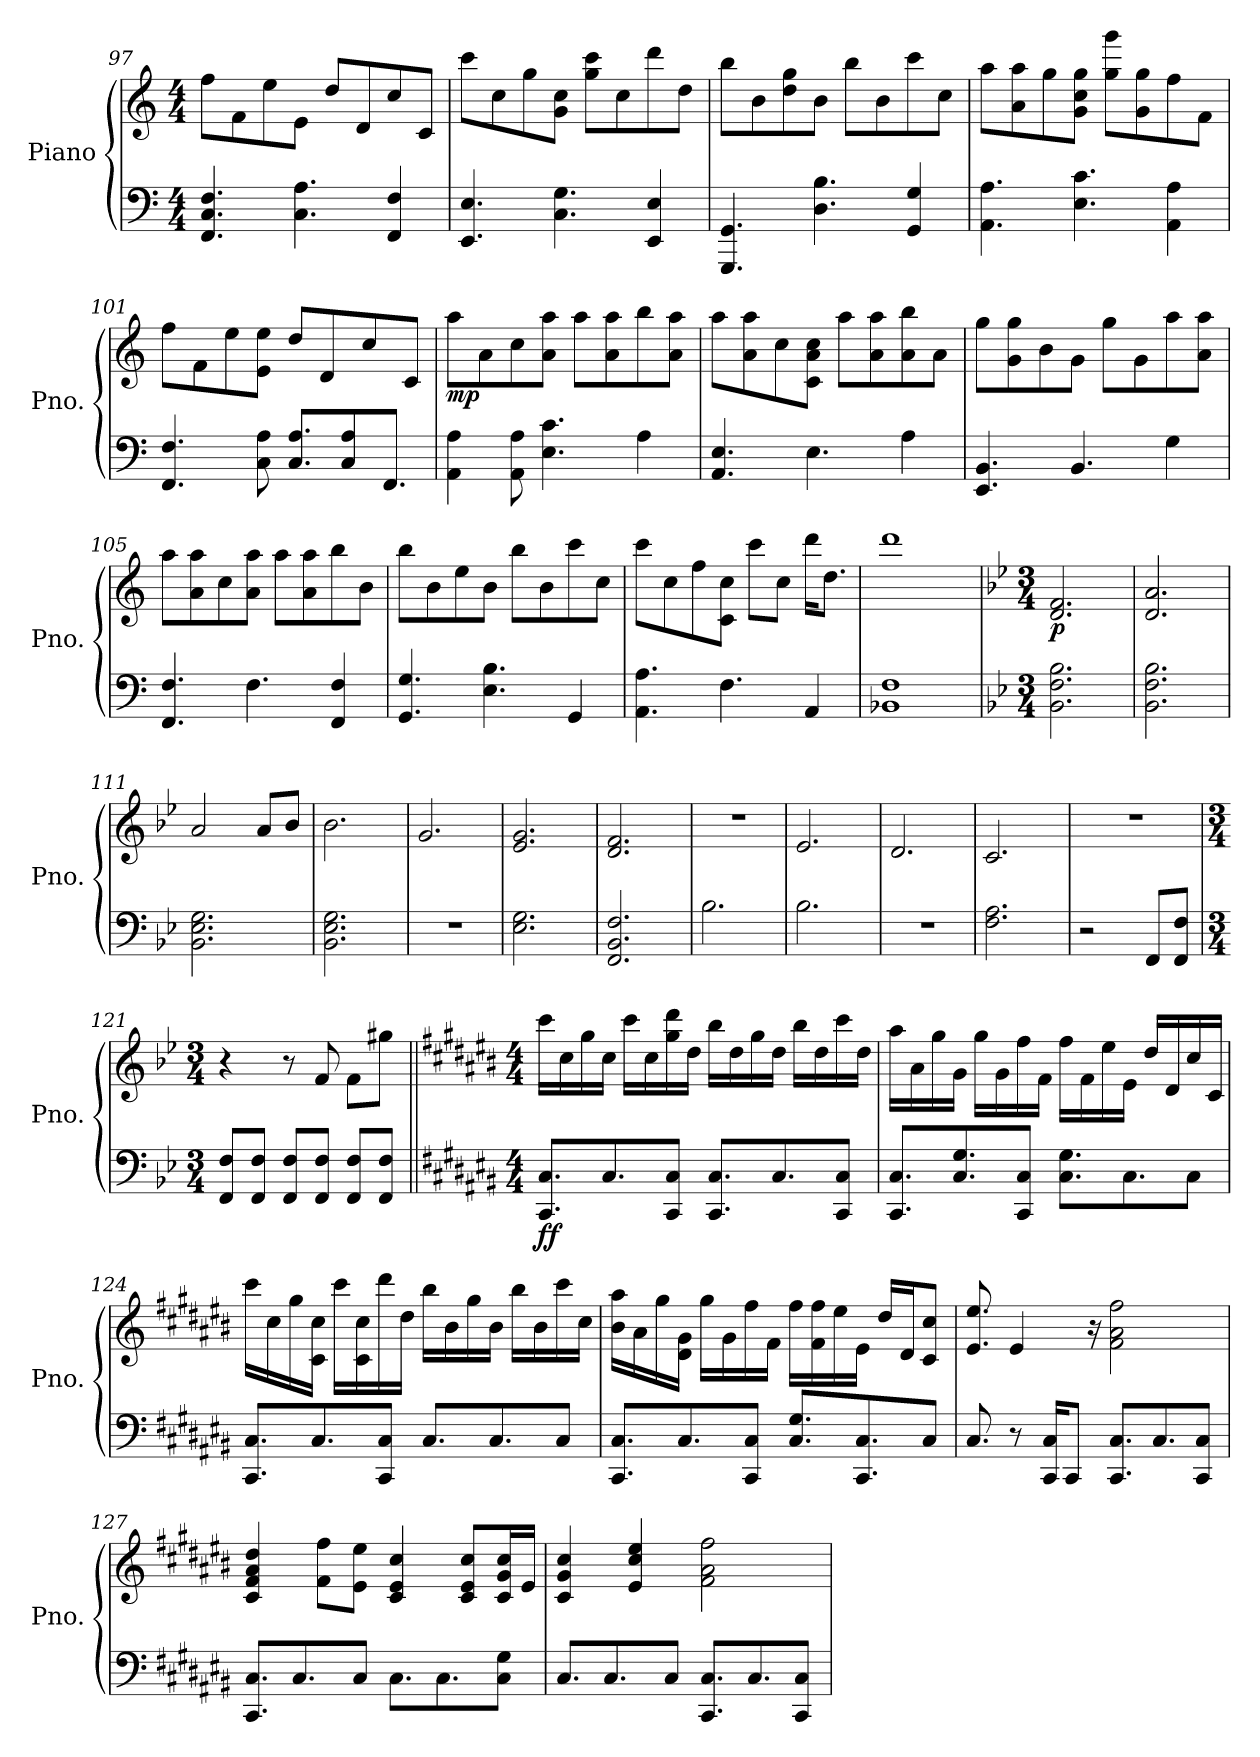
**kern	**kern	**dynam
*part1	*part1	*part1
*staff2	*staff1	*staff1/2
*I"Piano	*	*
*I'Pno.	*	*
!!LO:PB:g=z
*clefF4	*clefG2	*
*k[]	*k[]	*
*M4/4	*M4/4	*
=97	=97	=97
4.FF/ 4.C/ 4.F/	8ff\L	.
.	8f\	.
.	8ee\	.
4.C\ 4.A\	8e\J	.
.	8dd/L	.
.	8d/	.
4FF/ 4F/	8cc/	.
.	8c/J	.
=98	=98	=98
4.EE/ 4.E/	8ccc\L	.
.	8cc\	.
.	8gg\	.
4.C\ 4.G\	8g\ 8cc\J	.
.	8gg\ 8ccc\L	.
.	8cc\	.
4EE/ 4E/	8ddd\	.
.	8dd\J	.
=99	=99	=99
4.GGG/ 4.GG/	8bb\L	.
.	8b\	.
.	8dd\ 8gg\	.
4.D\ 4.B\	8b\J	.
.	8bb\L	.
.	8b\	.
4GG/ 4G/	8ccc\	.
.	8cc\J	.
=100	=100	=100
4.AA\ 4.A\	8aa\L	.
.	8a\ 8aa\	.
.	8gg\	.
4.E\ 4.c\	8g\ 8cc\ 8gg\J	.
.	8gg\ 8ggg\L	.
.	8g\ 8gg\	.
4AA\ 4A\	8ff\	.
.	8f\J	.
=101	=101	=101
4.FF/ 4.F/	8ff\L	.
.	8f\	.
.	8ee\	.
8C\ 8A\	8e\ 8ee\J	.
8.C/ 8.A/L	8dd/L	.
.	8d/	.
8C/ 8A/	.	.
.	8cc/	.
8.FF/J	.	.
.	8c/J	.
!!LO:LB:g=z
=102	=102	=102
!	!	!LO:DY:b
4AA\ 4A\	8aa\L	mp
.	8a\	.
8AA\ 8A\	8cc\	.
4.E\ 4.c\	8a\ 8aa\J	.
.	8aa\L	.
.	8a\ 8aa\	.
4A\	8bb\	.
.	8a\ 8aa\J	.
=103	=103	=103
4.AA/ 4.E/	8aa\L	.
.	8a\ 8aa\	.
.	8cc\	.
4.E\	8c\ 8a\ 8cc\J	.
.	8aa\L	.
.	8a\ 8aa\	.
4A\	8a\ 8bb\	.
.	8a\J	.
=104	=104	=104
4.EE/ 4.BB/	8gg\L	.
.	8g\ 8gg\	.
.	8b\	.
4.BB/	8g\J	.
.	8gg\L	.
.	8g\	.
4G\	8aa\	.
.	8a\ 8aa\J	.
=105	=105	=105
4.FF/ 4.F/	8aa\L	.
.	8a\ 8aa\	.
.	8cc\	.
4.F\	8a\ 8aa\J	.
.	8aa\L	.
.	8a\ 8aa\	.
4FF/ 4F/	8bb\	.
.	8b\J	.
=106	=106	=106
4.GG/ 4.G/	8bb\L	.
.	8b\	.
.	8ee\	.
4.E\ 4.B\	8b\J	.
.	8bb\L	.
.	8b\	.
4GG/	8ccc\	.
.	8cc\J	.
!!LO:LB:g=z
=107	=107	=107
4.AA\ 4.A\	8ccc\L	.
.	8cc\	.
.	8ff\	.
4.F\	8c\ 8cc\J	.
.	8ccc\L	.
.	8cc\J	.
4AA/	16ddd\KL	.
.	8.dd\J	.
=108	=108	=108
1BB-X 1F	1ddd	.
=109	=109	=109
*k[b-e-]	*k[b-e-]	*
*M3/4	*M3/4	*
!	!	!LO:DY:b
2.BB-\ 2.F\ 2.B-\	2.d/ 2.f/	p
=110	=110	=110
2.BB-\ 2.F\ 2.B-\	2.d/ 2.a/	.
=111	=111	=111
2.BB-\ 2.E-\ 2.G\	2a/	.
.	8a/L	.
.	8b-/J	.
=112	=112	=112
2.BB-\ 2.E-\ 2.G\	2.b-\	.
=113	=113	=113
2.r	2.g/	.
=114	=114	=114
2.E-\ 2.G\	2.e-/ 2.g/	.
=115	=115	=115
2.FF/ 2.BB-/ 2.F/	2.d/ 2.f/	.
=116	=116	=116
2.B-\	2.r	.
=117	=117	=117
2.B-\	2.e-/	.
=118	=118	=118
2.r	2.d/	.
=119	=119	=119
2.F\ 2.A\	2.c/	.
=120	=120	=120
2r	2.r	.
8FF/L	.	.
8FF/ 8F/J	.	.
!!LO:LB:g=z
=121	=121	=121
*M3/4	*M3/4	*
8FF/ 8F/L	4r	.
8FF/ 8F/J	.	.
8FF/ 8F/L	8r	.
8FF/ 8F/J	8f/	.
8FF/ 8F/L	8f\L	.
8FF/ 8F/J	8gg#X\J	.
=122||	=122||	=122||
*k[f#c#g#d#a#e#b#]	*k[f#c#g#d#a#e#b#]	*
*M4/4	*M4/4	*
!	!	!LO:DY:b=2
8.CC#/ 8.C#/L	16ccc#\LL	ff
.	16cc#\	.
.	16gg#\	.
8.C#/	16cc#\JJ	.
.	16ccc#\LL	.
.	16cc#\	.
8CC#/ 8C#/J	16gg#\ 16ddd#\	.
.	16dd#\JJ	.
8.CC#/ 8.C#/L	16bb#\LL	.
.	16dd#\	.
.	16gg#\	.
8.C#/	16dd#\JJ	.
.	16bb#\LL	.
.	16dd#\	.
8CC#/ 8C#/J	16ccc#\	.
.	16dd#\JJ	.
=123	=123	=123
8.CC#/ 8.C#/L	16aa#\LL	.
.	16a#\	.
.	16gg#\	.
8.C#/ 8.G#/	16g#\JJ	.
.	16gg#\LL	.
.	16g#\	.
8CC#/ 8C#/J	16ff#\	.
.	16f#\JJ	.
8.C#\ 8.G#\L	16ff#\LL	.
.	16f#\	.
.	16ee#\	.
8.C#\	16e#\JJ	.
.	16dd#/LL	.
.	16d#/	.
8C#\J	16cc#/	.
.	16c#/JJ	.
!!LO:LB:g=z
=124	=124	=124
8.CC#/ 8.C#/L	16ccc#\LL	.
.	16cc#\	.
.	16gg#\	.
8.C#/	16c#\ 16cc#\JJ	.
.	16ccc#\LL	.
.	16c#\ 16cc#\	.
8CC#/ 8C#/J	16ddd#\	.
.	16dd#\JJ	.
8.C#/L	16bb#\LL	.
.	16b#\	.
.	16gg#\	.
8.C#/	16b#\JJ	.
.	16bb#\LL	.
.	16b#\	.
8C#/J	16ccc#\	.
.	16cc#\JJ	.
=125	=125	=125
8.CC#/ 8.C#/L	16b#\ 16aa#\LL	.
.	16a#\	.
.	16gg#\	.
8.C#/	16d#\ 16g#\JJ	.
.	16gg#\LL	.
.	16g#\	.
8CC#/ 8C#/J	16ff#\	.
.	16f#\JJ	.
8.C#/ 8.G#/L	16ff#\LL	.
.	16f#\ 16ff#\	.
.	16ee#\	.
8.CC#/ 8.C#/	16e#\JJ	.
.	16dd#/LL	.
.	16d#/J	.
8C#/J	8c#/ 8cc#/J	.
=126	=126	=126
8.C#/	8.e#/ 8.ee#/	.
8r	4e#/	.
16CC#/ 16C#/KL	.	.
8CC#/J	.	.
.	16r	.
8.CC#/ 8.C#/L	2f#\ 2a#\ 2ff#\	.
8.C#/	.	.
8CC#/ 8C#/J	.	.
!!LO:PB:g=z
=127	=127	=127
8.CC#/ 8.C#/L	4c#/ 4f#/ 4a#/ 4dd#/	.
8.C#/	.	.
.	8f#\ 8ff#\L	.
8C#/J	8e#\ 8ee#\J	.
8.C#\L	4c#/ 4e#/ 4cc#/	.
8.C#\	.	.
.	8c#/ 8e#/ 8cc#/L	.
8C#\ 8G#\J	16c#/ 16g#/ 16cc#/L	.
.	16e#/JJ	.
=128	=128	=128
8.C#/L	4c#/ 4g#/ 4cc#/	.
8.C#/	.	.
.	4e#/ 4cc#/ 4ee#/	.
8C#/J	.	.
8.CC#/ 8.C#/L	2f#\ 2a#\ 2ff#\	.
8.C#/	.	.
8CC#/ 8C#/J	.	.
=	=	=
*-	*-	*-
